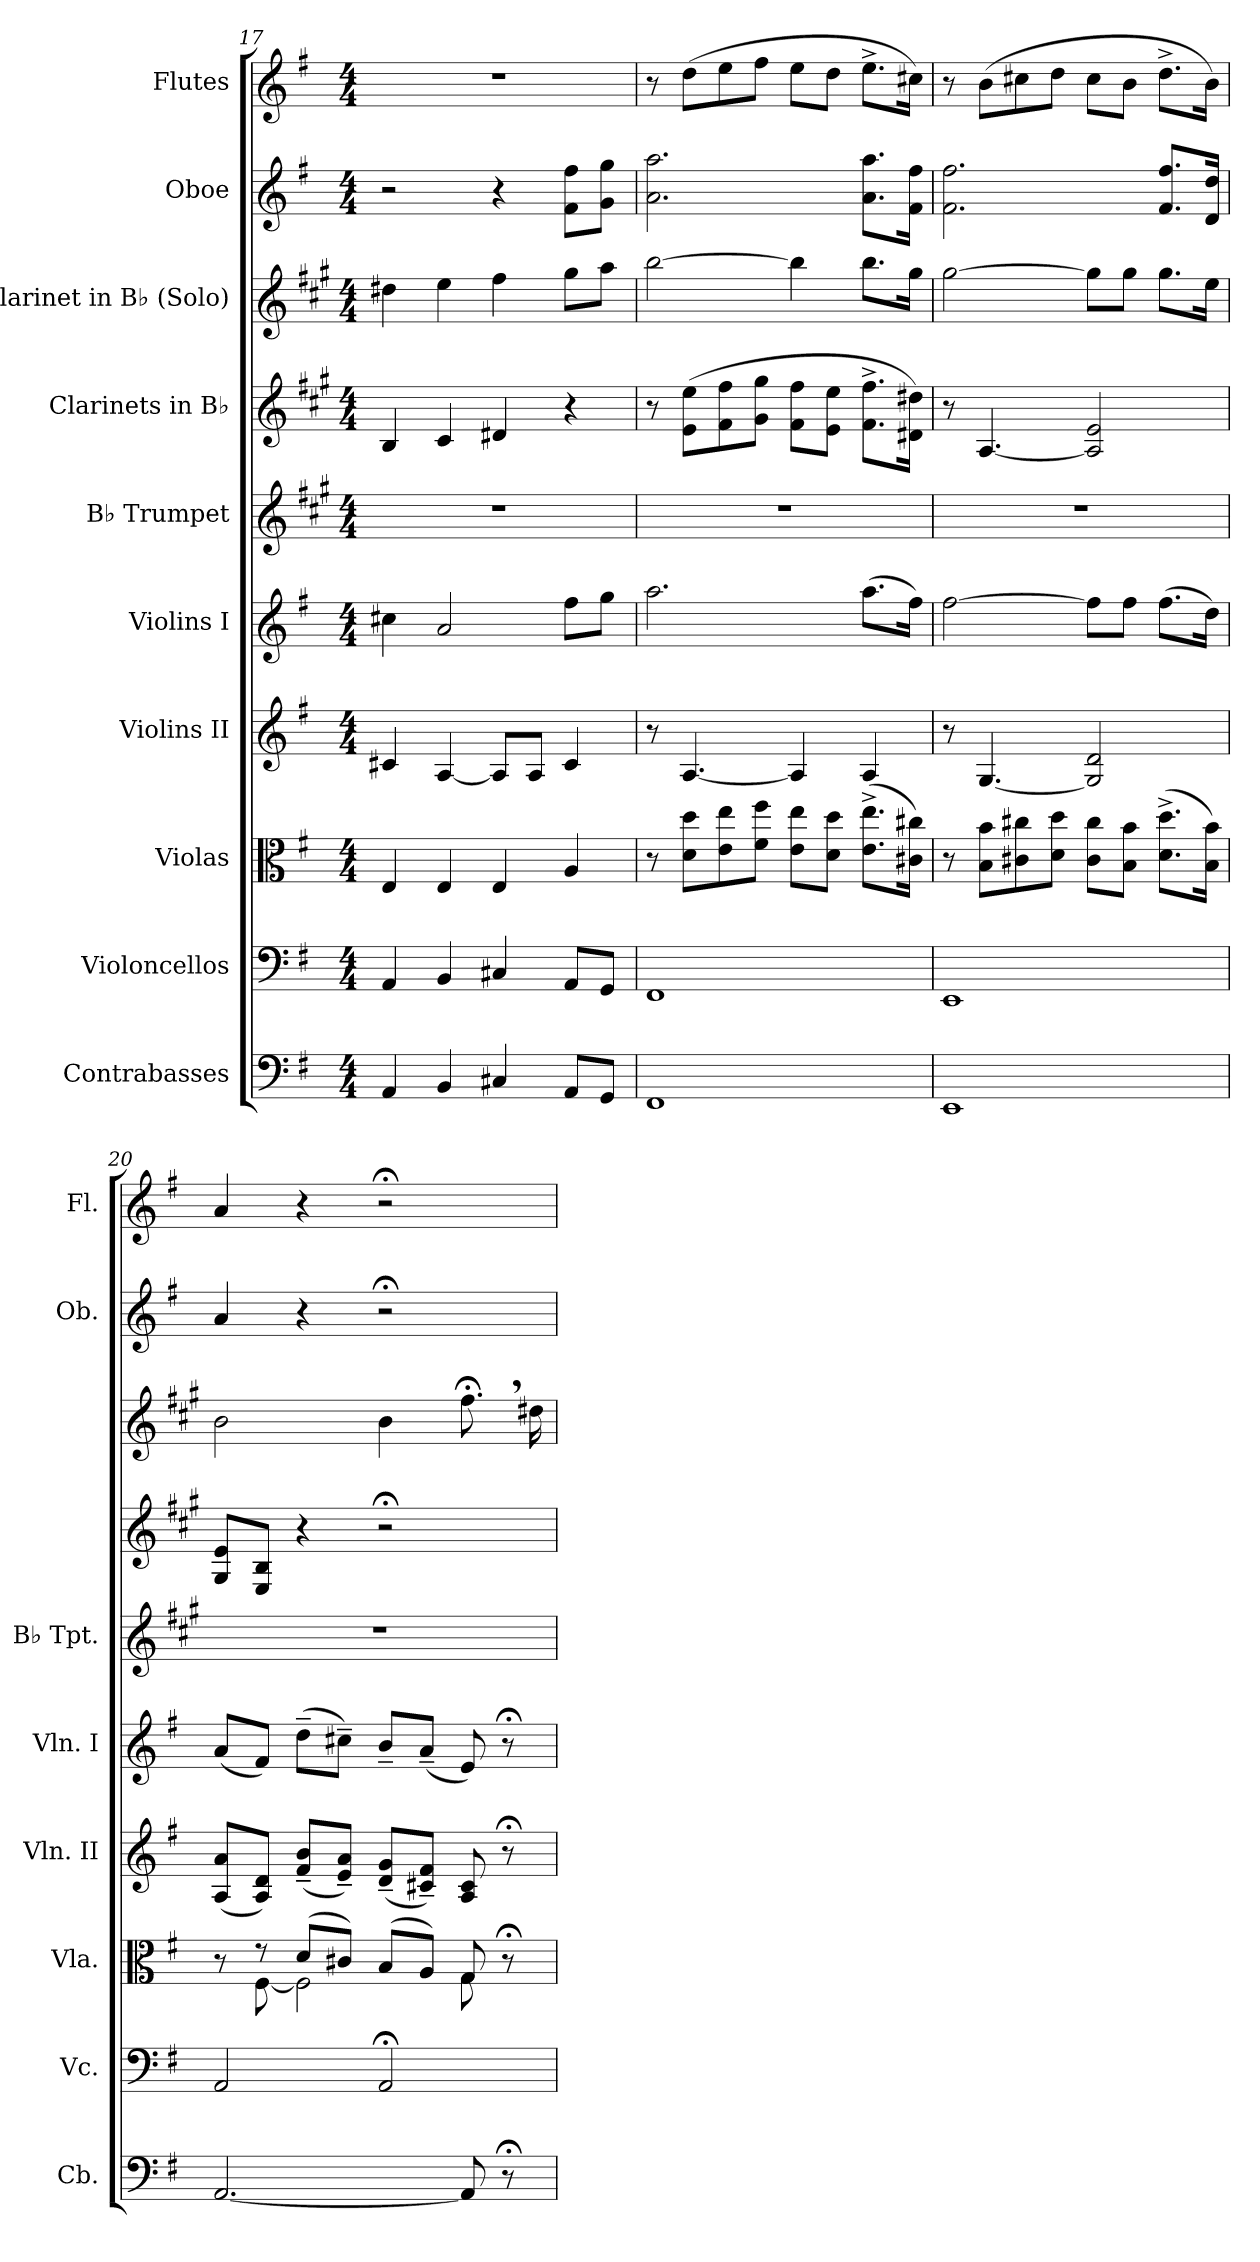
**kern	**kern	**kern	**kern	**kern	**kern	**kern	**kern	**kern	**kern
*part10	*part9	*part8	*part7	*part6	*part5	*part4	*part3	*part2	*part1
*staff10	*staff9	*staff8	*staff7	*staff6	*staff5	*staff4	*staff3	*staff2	*staff1
*I"Contrabasses	*I"Violoncellos	*I"Violas	*I"Violins II	*I"Violins I	*I"B♭ Trumpet	*I"Clarinets in B♭	*I"Clarinet in B♭ (Solo)	*I"Oboe	*I"Flutes
*I'Cb.	*I'Vc.	*I'Vla.	*I'Vln. II	*I'Vln. I	*I'B♭ Tpt.	*	*	*I'Ob.	*I'Fl.
*clefF4	*clefF4	*clefC3	*clefG2	*clefG2	*clefG2	*clefG2	*clefG2	*clefG2	*clefG2
*ITrd7c12	*	*	*	*	*ITrd1c2	*ITrd1c2	*ITrd1c2	*	*
*k[f#]	*k[f#]	*k[f#]	*k[f#]	*k[f#]	*k[f#]	*k[f#]	*k[f#]	*k[f#]	*k[f#]
*M4/4	*M4/4	*M4/4	*M4/4	*M4/4	*M4/4	*M4/4	*M4/4	*M4/4	*M4/4
=17	=17	=17	=17	=17	=17	=17	=17	=17	=17
4AAA/	4AA/	4E/	4c#X/	4cc#X\	1r	4A/	4cc#X\	2r	1r
4BBB/	4BB/	4E/	[4A/	2a/	.	4B/	4dd\	.	.
4CC#X/	4C#X/	4E/	8A/L]	.	.	4c#X/	4ee\	4r	.
.	.	.	8A/J	.	.	.	.	.	.
8AAA/L	8AA/L	4A/	4c#/	8ff#\L	.	4r	8ff#\L	8f#\ 8ff#\L	.
8GGG/J	8GG/J	.	.	8gg\J	.	.	8gg\J	8g\ 8gg\J	.
=18	=18	=18	=18	=18	=18	=18	=18	=18	=18
1FFF#	1FF#	8r	8r	2.aa\	1r	8r	[2aa\	2.a\ 2.aa\	8r
.	.	8d\ 8dd\L	[4.A/	.	.	(>8d\ 8dd\L	.	.	(>8dd\L
.	.	8e\ 8ee\	.	.	.	8e\ 8ee\	.	.	8ee\
.	.	8f#\ 8ff#\J	.	.	.	8f#\ 8ff#\J	.	.	8ff#\J
.	.	8e\ 8ee\L	4A/]	.	.	8e\ 8ee\L	4aa\]	.	8ee\L
.	.	8d\ 8dd\J	.	.	.	8d\ 8dd\J	.	.	8dd\J
.	.	(>8.e\^ 8.ee\^L	4A/	(>8.aa\L	.	8.e\^ 8.ee\^L	8.aa\L	8.a\ 8.aa\L	8.ee^\L
.	.	16c#X\ 16cc#X\Jk)	.	16ff#\Jk)	.	16c#X\ 16cc#X\Jk)	16ff#\Jk	16f#\ 16ff#\Jk	16cc#X\Jk)
=19	=19	=19	=19	=19	=19	=19	=19	=19	=19
1EEE	1EE	8r	8r	[2ff#\	1r	8r	[2ff#\	2.f#\ 2.ff#\	8r
.	.	8B\ 8b\L	[4.G/	.	.	[4.G/	.	.	(>8b\L
.	.	8c#X\ 8cc#X\	.	.	.	.	.	.	8cc#X\
.	.	8d\ 8dd\J	.	.	.	.	.	.	8dd\J
.	.	8c#\ 8cc#\L	2G/] 2d/	8ff#\L]	.	2G/] 2d/	8ff#\L]	.	8cc#\L
.	.	8B\ 8b\J	.	8ff#\J	.	.	8ff#\J	.	8b\J
.	.	(>8.d\^ 8.dd\^L	.	(>8.ff#\L	.	.	8.ff#\L	8.f#/ 8.ff#/L	8.dd^\L
.	.	16B\ 16b\Jk)	.	16dd\Jk)	.	.	16dd\Jk	16d/ 16dd/Jk	16b\Jk)
=20	=20	=20	=20	=20	=20	=20	=20	=20	=20
*	*	*^	*	*	*	*	*	*	*^
*	*	*	*	*	*	*	*	*	*	*	*^
[2.AAA/	2AA/	8r	8ryy	(<8A/ 8a/L	(<8a/L	1r	8F#/ 8d/L	2a\	4a/	4a/	2.ryy	2...ryy
.	.	8r	[8F#\	8A/ 8d/J)	8f#/J)	.	8D/ 8A/J	.	.	.	.	.
.	.	(>8d/L	2F#\]	(<8f#/~ 8b/~L	(>8dd~\L	.	4r	.	4r	4r	.	.
.	.	8c#X/J)	.	8e/~ 8a/~J)	8cc#X~\J)	.	.	.	.	.	.	.
.	2AA;</	(>8B/L	.	(<8d/~ 8g/~L	8b~/L	.	2r;<	4a\	2r;<	2r;<	.	.
.	.	8A/J)	.	8c#X/~ 8f#/~J)	(<8a~/J	.	.	.	.	.	.	.
*	*	*	*	*	*	*	*	*	*	*MM24	*	*
8AAA/]	.	(8G/	8G\	8A/ 8c#/	8e/)	.	.	8.ee;<,\	.	.	4ryy	.
8r;<	.	8r;<	8ryy	8r;<	8r;<	.	.	.	.	.	.	.
*	*	*	*	*	*	*	*	*	*	*MM48	*	*
.	.	.	.	.	.	.	.	16cc#X\	.	.	.	16ryy
*	*	*v	*v	*	*	*	*	*	*	*v	*v	*v
=	=	=	=	=	=	=	=	=	=
*-	*-	*-	*-	*-	*-	*-	*-	*-	*-
